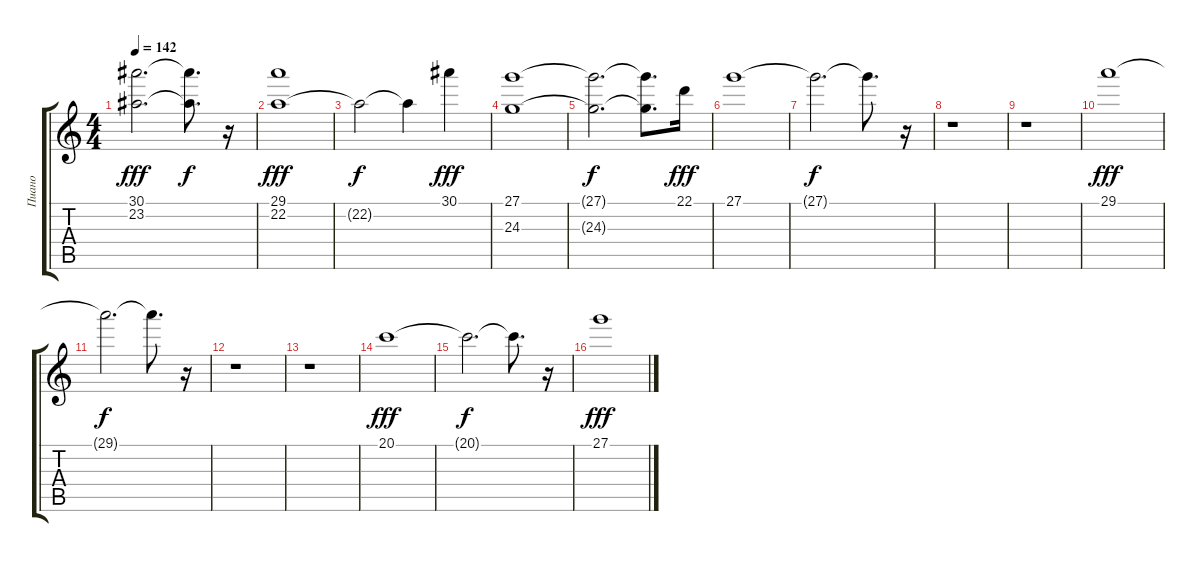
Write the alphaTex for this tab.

\track ("Пиано" "Пиано") {instrument acousticgrandpiano}
\staff {score tabs}
\tuning (E4 B3 G3 D3 A2 E2) {hide}
\ts (4 4)
\tempo 142
\clef g2
\ks c
(30.1 23.2).2{d dy fff} (30.1{t} 23.2{t}).8{d dy f} r.16 |
(29.1 22.2).1{dy fff} |
22.2{t}.2{dy f} 22.2{t}.4 30.1.4{dy fff} |
(27.1 24.3).1 |
(27.1{t} 24.3{t}).2{d dy f} (27.1{t} 24.3{t}).8{d} 22.1.16{dy fff} |
27.1.1 |
27.1{t}.2{d dy f} 27.1{t}.8{d} r.16 |
r.1 |
r.1 |
29.1.1{dy fff} |
29.1{t}.2{d dy f} 29.1{t}.8{d} r.16 |
r.1 |
r.1 |
20.1.1{dy fff} |
20.1{t}.2{d dy f} 20.1{t}.8{d} r.16 |
27.1.1{dy fff}
